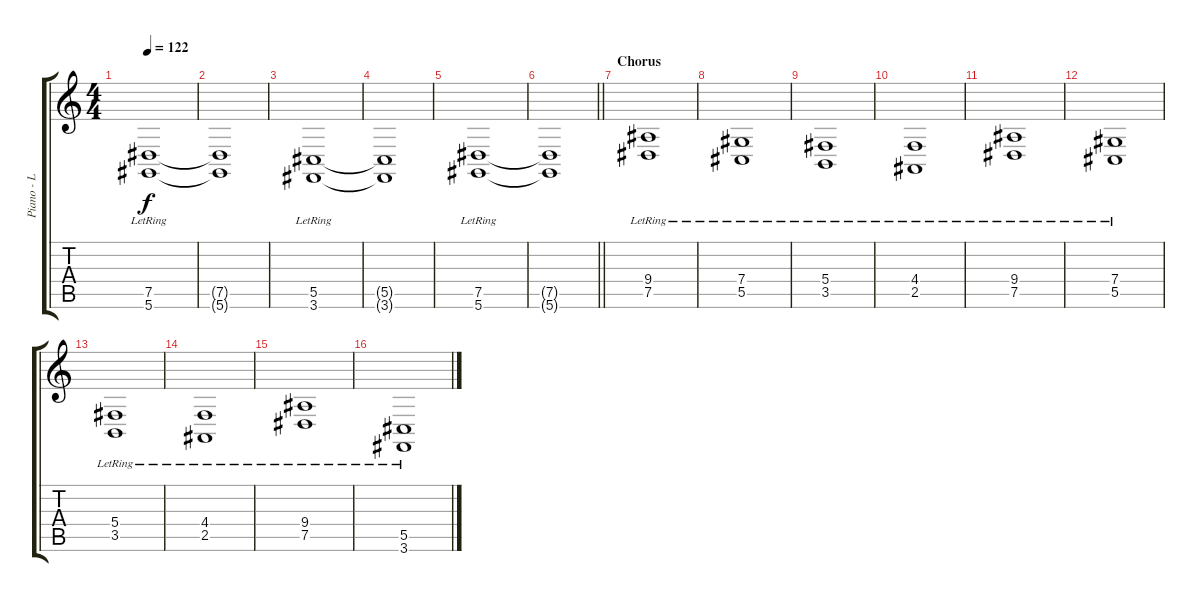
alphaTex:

\track ("Piano - L Hand" "Piano - L ") {instrument stringensemble1}
\staff {score tabs}
\tuning (Eb4 Bb3 Gb3 Db3 Ab2 Eb2) {hide}
\ts (4 4)
\tempo 122
\clef g2
\ks c
(7.5{lr} 5.6{lr}).1{dy f} |
(7.5{t} 5.6{t}).1 |
(5.5{lr} 3.6{lr}).1 |
(5.5{t} 3.6{t}).1 |
(7.5{lr} 5.6{lr}).1 |
\barLineRight lightlight
(7.5{t} 5.6{t}).1 |
\section ("" "Chorus")
(9.4{lr} 7.5{lr}).1 |
(7.4{lr} 5.5{lr}).1 |
(5.4{lr} 3.5{lr}).1 |
(4.4{lr} 2.5{lr}).1 |
(9.4{lr} 7.5{lr}).1 |
(7.4{lr} 5.5{lr}).1 |
(5.4{lr} 3.5{lr}).1 |
(4.4{lr} 2.5{lr}).1 |
(9.4{lr} 7.5{lr}).1 |
(5.5{lr} 3.6{lr}).1
